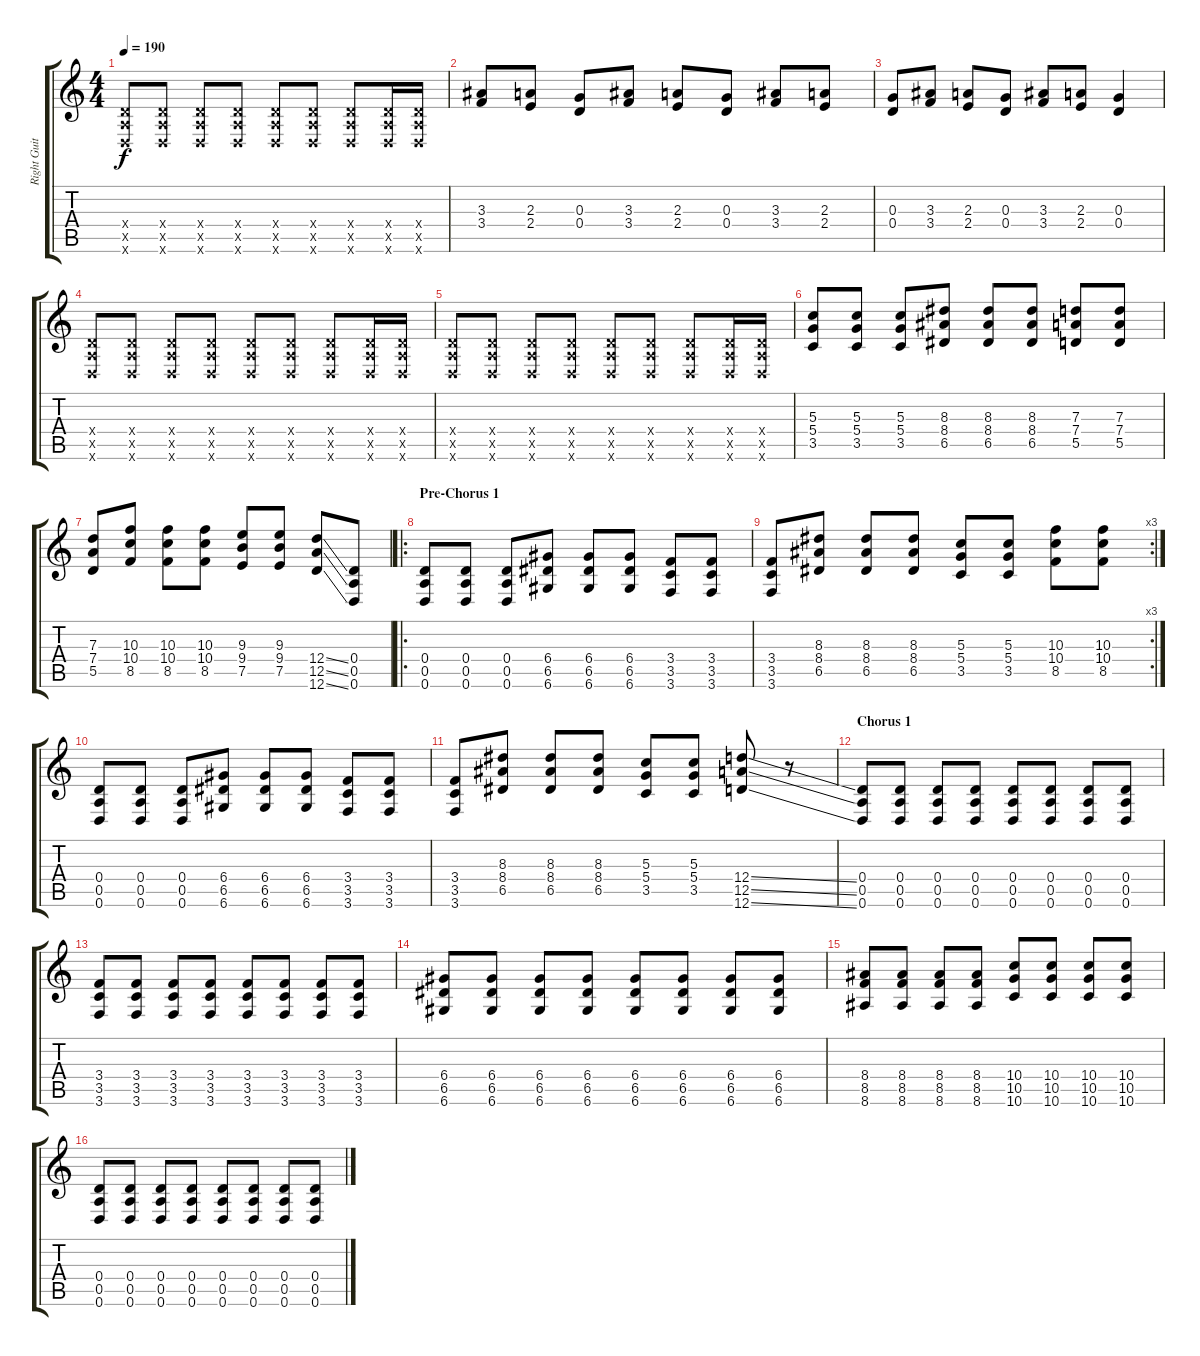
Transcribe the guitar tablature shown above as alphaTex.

\track ("Right Guitar" "Right Guit") {instrument overdrivenguitar}
\staff {score tabs}
\tuning (E4 B3 G3 D3 A2 D2) {hide}
\ts (4 4)
\tempo 190
\clef g2
\ks c
(0.4{x} 0.5{x} 0.6{x}).8{dy f} (0.4{x} 0.5{x} 0.6{x}).8 (0.4{x} 0.5{x} 0.6{x}).8 (0.4{x} 0.5{x} 0.6{x}).8 (0.4{x} 0.5{x} 0.6{x}).8 (0.4{x} 0.5{x} 0.6{x}).8 (0.4{x} 0.5{x} 0.6{x}).8 (0.4{x} 0.5{x} 0.6{x}).16 (0.4{x} 0.5{x} 0.6{x}).16 |
(3.3 3.4).8 (2.3 2.4).8 (0.3 0.4).8 (3.3 3.4).8 (2.3 2.4).8 (0.3 0.4).8 (3.3 3.4).8 (2.3 2.4).8 |
(0.3 0.4).8 (3.3 3.4).8 (2.3 2.4).8 (0.3 0.4).8 (3.3 3.4).8 (2.3 2.4).8 (0.3 0.4).4 |
(0.4{x} 0.5{x} 0.6{x}).8 (0.4{x} 0.5{x} 0.6{x}).8 (0.4{x} 0.5{x} 0.6{x}).8 (0.4{x} 0.5{x} 0.6{x}).8 (0.4{x} 0.5{x} 0.6{x}).8 (0.4{x} 0.5{x} 0.6{x}).8 (0.4{x} 0.5{x} 0.6{x}).8 (0.4{x} 0.5{x} 0.6{x}).16 (0.4{x} 0.5{x} 0.6{x}).16 |
(0.4{x} 0.5{x} 0.6{x}).8 (0.4{x} 0.5{x} 0.6{x}).8 (0.4{x} 0.5{x} 0.6{x}).8 (0.4{x} 0.5{x} 0.6{x}).8 (0.4{x} 0.5{x} 0.6{x}).8 (0.4{x} 0.5{x} 0.6{x}).8 (0.4{x} 0.5{x} 0.6{x}).8 (0.4{x} 0.5{x} 0.6{x}).16 (0.4{x} 0.5{x} 0.6{x}).16 |
(5.3 5.4 3.5).8 (5.3 5.4 3.5).8 (5.3 5.4 3.5).8 (8.3 8.4 6.5).8 (8.3 8.4 6.5).8 (8.3 8.4 6.5).8 (7.3 7.4 5.5).8 (7.3 7.4 5.5).8 |
(7.3 7.4 5.5).8 (10.3 10.4 8.5).8 (10.3 10.4 8.5).8 (10.3 10.4 8.5).8 (9.3 9.4 7.5).8 (9.3 9.4 7.5).8 (12.4{ss} 12.5{ss} 12.6{ss}).8 (0.4 0.5 0.6).8 |
\ro
\section ("" "Pre-Chorus 1")
(0.4 0.5 0.6).8 (0.4 0.5 0.6).8 (0.4 0.5 0.6).8 (6.4 6.5 6.6).8 (6.4 6.5 6.6).8 (6.4 6.5 6.6).8 (3.4 3.5 3.6).8 (3.4 3.5 3.6).8 |
\rc 3
(3.4 3.5 3.6).8 (8.3 8.4 6.5).8 (8.3 8.4 6.5).8 (8.3 8.4 6.5).8 (5.3 5.4 3.5).8 (5.3 5.4 3.5).8 (10.3 10.4 8.5).8 (10.3 10.4 8.5).8 |
(0.4 0.5 0.6).8 (0.4 0.5 0.6).8 (0.4 0.5 0.6).8 (6.4 6.5 6.6).8 (6.4 6.5 6.6).8 (6.4 6.5 6.6).8 (3.4 3.5 3.6).8 (3.4 3.5 3.6).8 |
(3.4 3.5 3.6).8 (8.3 8.4 6.5).8 (8.3 8.4 6.5).8 (8.3 8.4 6.5).8 (5.3 5.4 3.5).8 (5.3 5.4 3.5).8 (12.4{ss} 12.5{ss} 12.6{ss}).8 r.8 |
\section ("" "Chorus 1")
(0.4 0.5 0.6).8 (0.4 0.5 0.6).8 (0.4 0.5 0.6).8 (0.4 0.5 0.6).8 (0.4 0.5 0.6).8 (0.4 0.5 0.6).8 (0.4 0.5 0.6).8 (0.4 0.5 0.6).8 |
(3.4 3.5 3.6).8 (3.4 3.5 3.6).8 (3.4 3.5 3.6).8 (3.4 3.5 3.6).8 (3.4 3.5 3.6).8 (3.4 3.5 3.6).8 (3.4 3.5 3.6).8 (3.4 3.5 3.6).8 |
(6.4 6.5 6.6).8 (6.4 6.5 6.6).8 (6.4 6.5 6.6).8 (6.4 6.5 6.6).8 (6.4 6.5 6.6).8 (6.4 6.5 6.6).8 (6.4 6.5 6.6).8 (6.4 6.5 6.6).8 |
(8.4 8.5 8.6).8 (8.4 8.5 8.6).8 (8.4 8.5 8.6).8 (8.4 8.5 8.6).8 (10.4 10.5 10.6).8 (10.4 10.5 10.6).8 (10.4 10.5 10.6).8 (10.4 10.5 10.6).8 |
(0.4 0.5 0.6).8 (0.4 0.5 0.6).8 (0.4 0.5 0.6).8 (0.4 0.5 0.6).8 (0.4 0.5 0.6).8 (0.4 0.5 0.6).8 (0.4 0.5 0.6).8 (0.4 0.5 0.6).8
